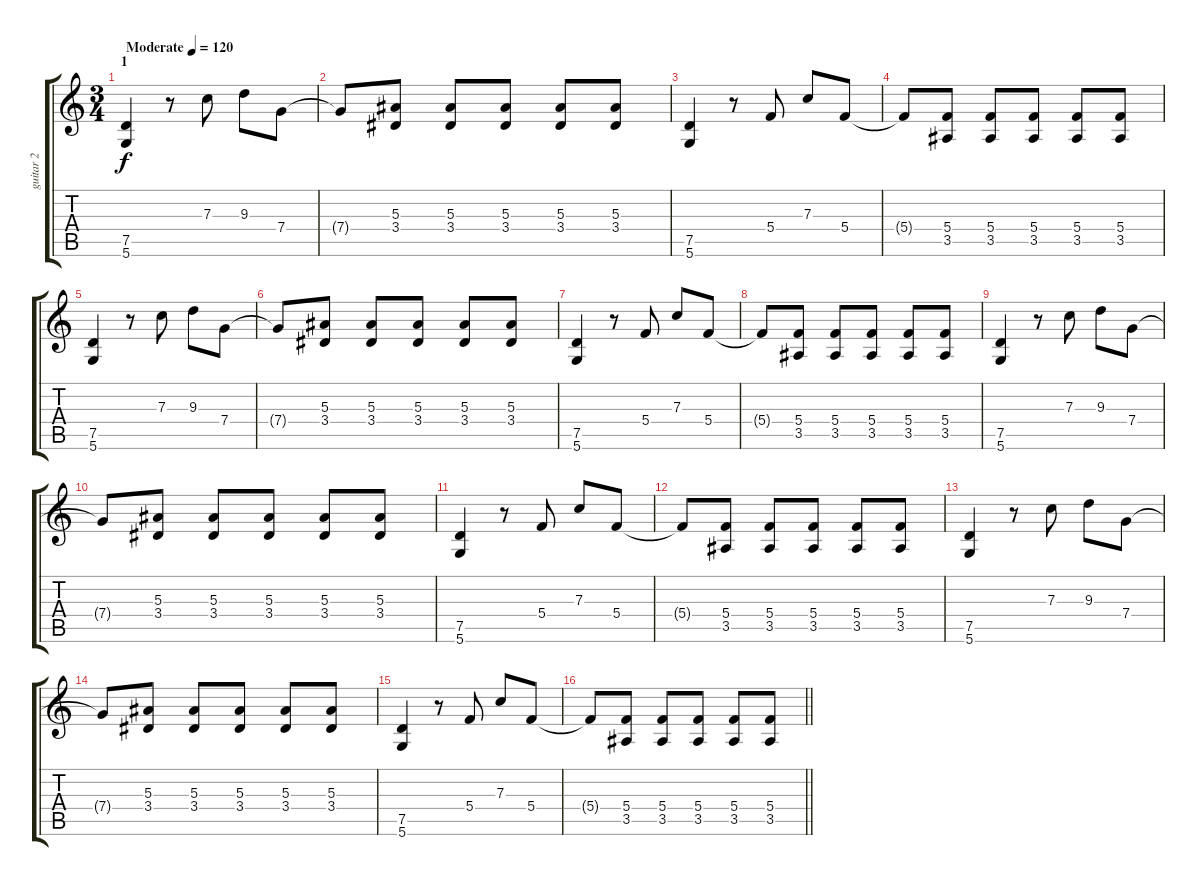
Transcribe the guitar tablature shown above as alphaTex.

\track ("guitar 2" "guitar 2") {instrument distortionguitar}
\staff {score tabs}
\tuning (D4 A3 F3 C3 G2 D2) {hide}
\ts (3 4)
\section ("" "1")
\tempo (120 "Moderate")
\clef g2
\ks c
(7.5 5.6).4{dy f instrument distortionguitar} r.8 7.3.8 9.3.8 7.4.8 |
7.4{t}.8 (5.3 3.4).8 (5.3 3.4).8 (5.3 3.4).8 (5.3 3.4).8 (5.3 3.4).8 |
(7.5 5.6).4 r.8 5.4.8 7.3.8 5.4.8 |
5.4{t}.8 (5.4 3.5).8 (5.4 3.5).8 (5.4 3.5).8 (5.4 3.5).8 (5.4 3.5).8 |
(7.5 5.6).4 r.8 7.3.8 9.3.8 7.4.8 |
7.4{t}.8 (5.3 3.4).8 (5.3 3.4).8 (5.3 3.4).8 (5.3 3.4).8 (5.3 3.4).8 |
(7.5 5.6).4 r.8 5.4.8 7.3.8 5.4.8 |
5.4{t}.8 (5.4 3.5).8 (5.4 3.5).8 (5.4 3.5).8 (5.4 3.5).8 (5.4 3.5).8 |
(7.5 5.6).4 r.8 7.3.8 9.3.8 7.4.8 |
7.4{t}.8 (5.3 3.4).8 (5.3 3.4).8 (5.3 3.4).8 (5.3 3.4).8 (5.3 3.4).8 |
(7.5 5.6).4 r.8 5.4.8 7.3.8 5.4.8 |
5.4{t}.8 (5.4 3.5).8 (5.4 3.5).8 (5.4 3.5).8 (5.4 3.5).8 (5.4 3.5).8 |
(7.5 5.6).4 r.8 7.3.8 9.3.8 7.4.8 |
7.4{t}.8 (5.3 3.4).8 (5.3 3.4).8 (5.3 3.4).8 (5.3 3.4).8 (5.3 3.4).8 |
(7.5 5.6).4 r.8 5.4.8 7.3.8 5.4.8 |
\barLineRight lightlight
5.4{t}.8 (5.4 3.5).8 (5.4 3.5).8 (5.4 3.5).8 (5.4 3.5).8 (5.4 3.5).8
